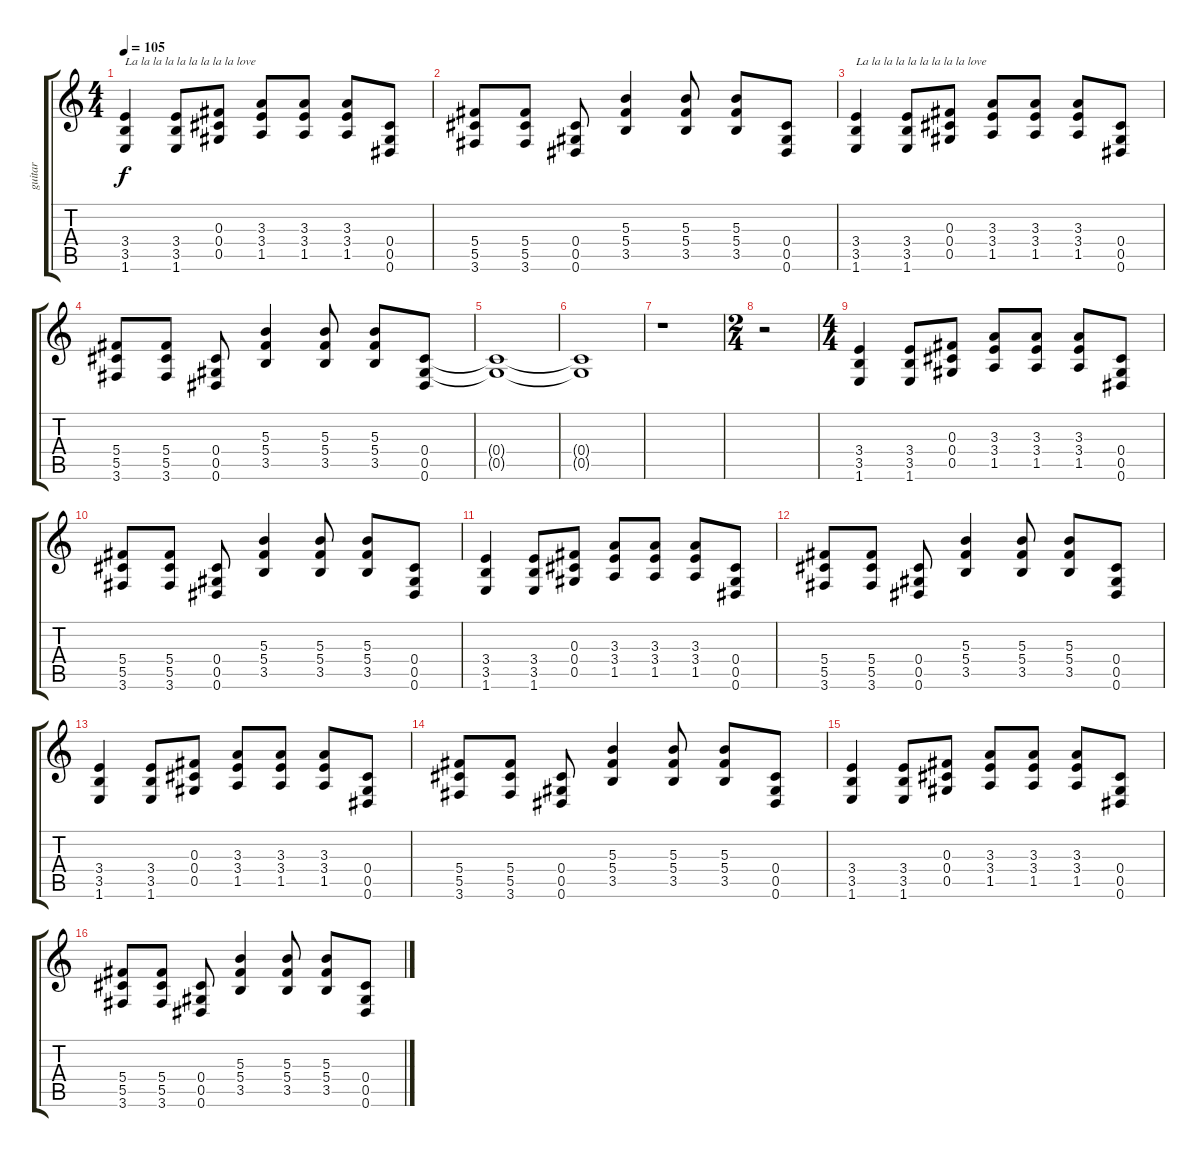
\track ("guitar" "guitar") {instrument electricguitarclean}
\staff {score tabs}
\tuning (Eb4 Bb3 Gb3 Db3 Ab2 Eb2) {hide}
\ts (4 4)
\tempo 105
\clef g2
\ks c
(3.4 3.5 1.6).4{txt "La la la la la la la la la love" dy f instrument distortionguitar} (3.4 3.5 1.6).8 (0.3 0.4 0.5).8 (3.3 3.4 1.5).8 (3.3 3.4 1.5).8 (3.3 3.4 1.5).8 (0.4 0.5 0.6).8 |
(5.4 5.5 3.6).8 (5.4 5.5 3.6).8 (0.4 0.5 0.6).8 (5.3 5.4 3.5).4 (5.3 5.4 3.5).8 (5.3 5.4 3.5).8 (0.4 0.5 0.6).8 |
(3.4 3.5 1.6).4{txt "La la la la la la la la la love" instrument distortionguitar} (3.4 3.5 1.6).8 (0.3 0.4 0.5).8 (3.3 3.4 1.5).8 (3.3 3.4 1.5).8 (3.3 3.4 1.5).8 (0.4 0.5 0.6).8 |
(5.4 5.5 3.6).8 (5.4 5.5 3.6).8 (0.4 0.5 0.6).8 (5.3 5.4 3.5).4 (5.3 5.4 3.5).8 (5.3 5.4 3.5).8 (0.4 0.5 0.6).8 |
(0.4{t} 0.5{t}).1 |
(0.4{t} 0.5{t}).1 |
r.1 |
\ts (2 4)
r.2 |
\ts (4 4)
(3.4 3.5 1.6).4{volume 4 balance 0 instrument overdrivenguitar} (3.4 3.5 1.6).8 (0.3 0.4 0.5).8 (3.3 3.4 1.5).8 (3.3 3.4 1.5).8 (3.3 3.4 1.5).8 (0.4 0.5 0.6).8 |
(5.4 5.5 3.6).8 (5.4 5.5 3.6).8 (0.4 0.5 0.6).8 (5.3 5.4 3.5).4 (5.3 5.4 3.5).8 (5.3 5.4 3.5).8 (0.4 0.5 0.6).8 |
(3.4 3.5 1.6).4{volume 4 balance 0 instrument overdrivenguitar} (3.4 3.5 1.6).8 (0.3 0.4 0.5).8 (3.3 3.4 1.5).8 (3.3 3.4 1.5).8 (3.3 3.4 1.5).8 (0.4 0.5 0.6).8 |
(5.4 5.5 3.6).8 (5.4 5.5 3.6).8 (0.4 0.5 0.6).8 (5.3 5.4 3.5).4 (5.3 5.4 3.5).8 (5.3 5.4 3.5).8 (0.4 0.5 0.6).8 |
(3.4 3.5 1.6).4{volume 4 balance 0 instrument overdrivenguitar} (3.4 3.5 1.6).8 (0.3 0.4 0.5).8 (3.3 3.4 1.5).8 (3.3 3.4 1.5).8 (3.3 3.4 1.5).8 (0.4 0.5 0.6).8 |
(5.4 5.5 3.6).8 (5.4 5.5 3.6).8 (0.4 0.5 0.6).8 (5.3 5.4 3.5).4 (5.3 5.4 3.5).8 (5.3 5.4 3.5).8 (0.4 0.5 0.6).8 |
(3.4 3.5 1.6).4{volume 4 balance 0 instrument overdrivenguitar} (3.4 3.5 1.6).8 (0.3 0.4 0.5).8 (3.3 3.4 1.5).8 (3.3 3.4 1.5).8 (3.3 3.4 1.5).8 (0.4 0.5 0.6).8 |
(5.4 5.5 3.6).8 (5.4 5.5 3.6).8 (0.4 0.5 0.6).8 (5.3 5.4 3.5).4 (5.3 5.4 3.5).8 (5.3 5.4 3.5).8 (0.4 0.5 0.6).8
